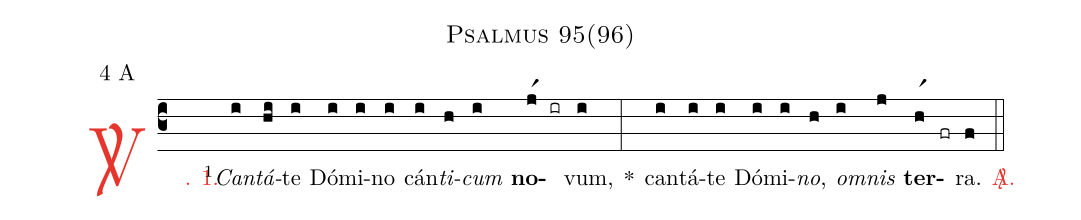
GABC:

name: Psalmus 95(96);
mode: 4;
mode-differentia: A;
nabc-lines: 1;
%%
(c3)

<c><sp>V/</sp>. 1.</c>() <v>\VSup{1}</v><i>Can</i>(i)<i>tá</i>(hi)te(i) Dó(i)mi(i)no(i) cán(i)<i>ti</i>(h)<i>cum</i>(i) <b>no</b>(jr1)(ir)vum,(i) *(:) can(i)tá(i)te(i) Dó(i)mi(i)<i>no</i>,(h) <i>om</i>(i)<i>nis</i>(j) <b>ter</b>(hr1)(fr)ra.(f)

<c><sp>A/</sp>.</c>(::)
